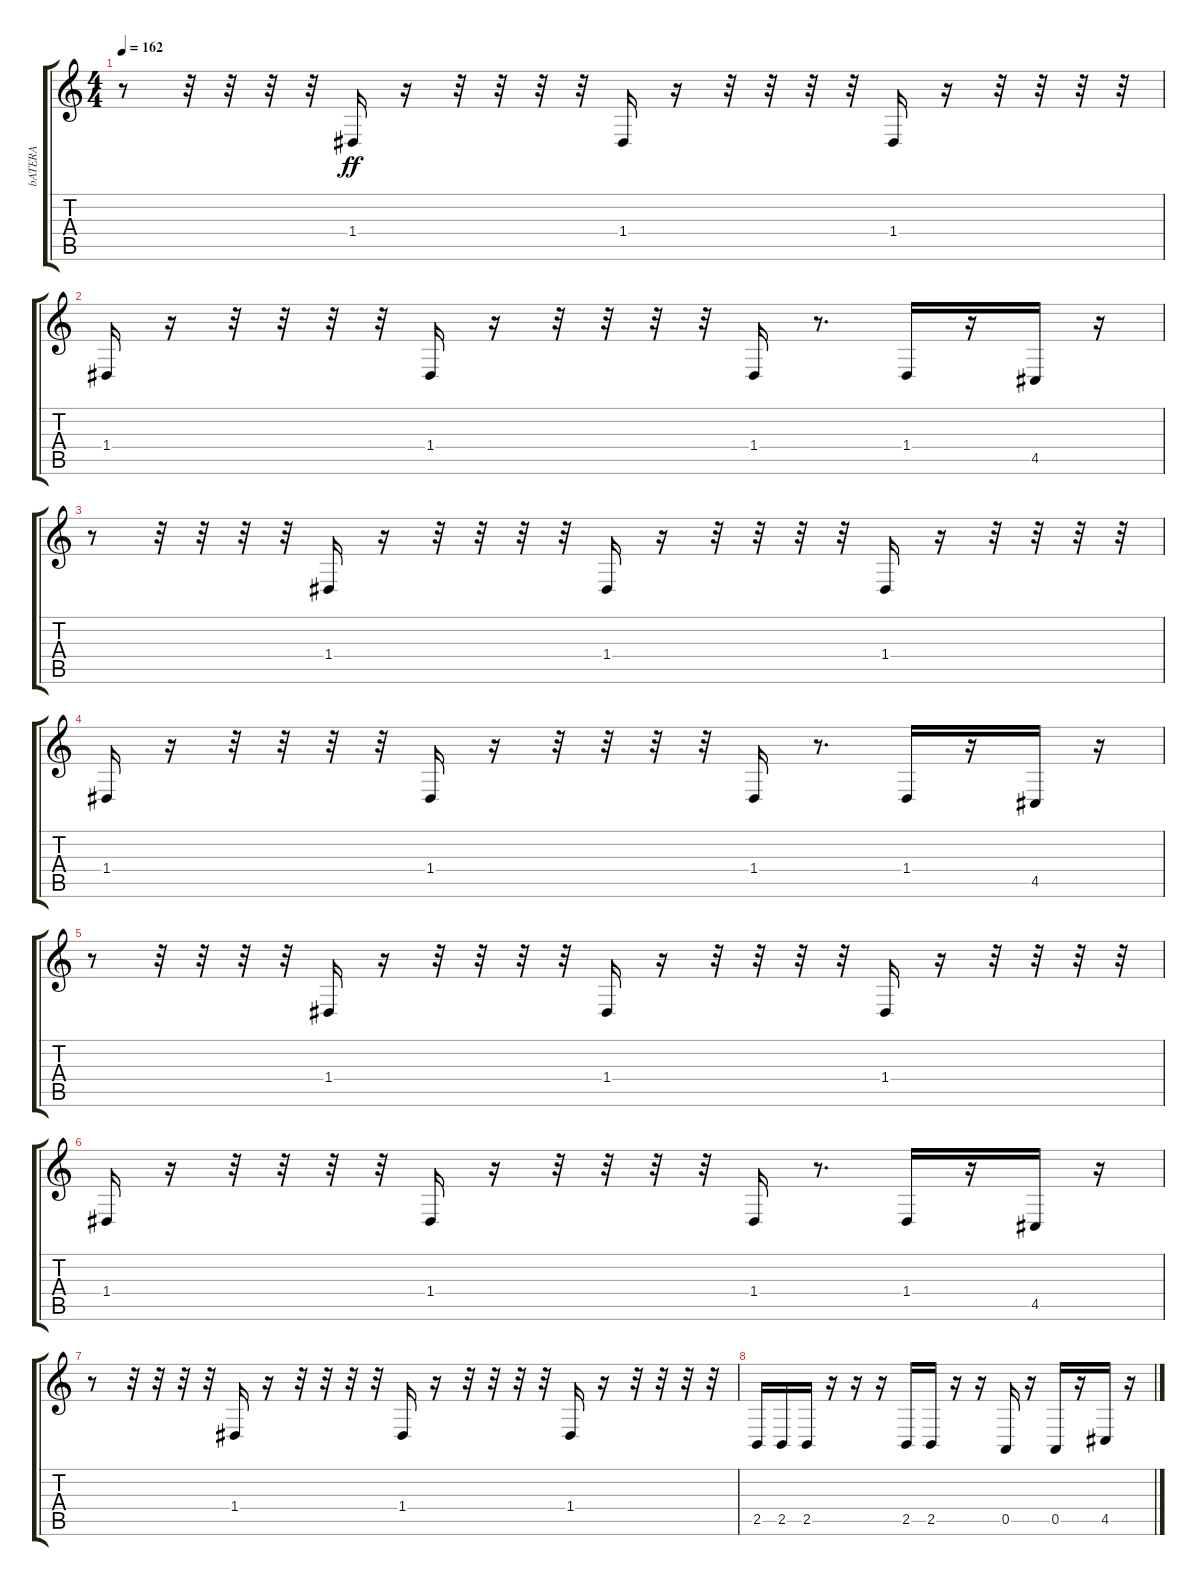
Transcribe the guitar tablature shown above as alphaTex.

\track ("bATERA" "bATERA") {instrument rockorgan}
\staff {score tabs}
\tuning (E4 B3 G3 D3 A2 E2) {hide}
\ts (4 4)
\tempo 162
\clef g2
\ks c
r.8{dy ff} r.32 r.32 r.32 r.32 1.4.16 r.16 r.32 r.32 r.32 r.32 1.4.16 r.16 r.32 r.32 r.32 r.32 1.4.16 r.16 r.32 r.32 r.32 r.32 |
1.4.16 r.16 r.32 r.32 r.32 r.32 1.4.16 r.16 r.32 r.32 r.32 r.32 1.4.16 r.8{d} 1.4.16 r.16 4.5.16 r.16 |
r.8 r.32 r.32 r.32 r.32 1.4.16 r.16 r.32 r.32 r.32 r.32 1.4.16 r.16 r.32 r.32 r.32 r.32 1.4.16 r.16 r.32 r.32 r.32 r.32 |
1.4.16 r.16 r.32 r.32 r.32 r.32 1.4.16 r.16 r.32 r.32 r.32 r.32 1.4.16 r.8{d} 1.4.16 r.16 4.5.16 r.16 |
r.8 r.32 r.32 r.32 r.32 1.4.16 r.16 r.32 r.32 r.32 r.32 1.4.16 r.16 r.32 r.32 r.32 r.32 1.4.16 r.16 r.32 r.32 r.32 r.32 |
1.4.16 r.16 r.32 r.32 r.32 r.32 1.4.16 r.16 r.32 r.32 r.32 r.32 1.4.16 r.8{d} 1.4.16 r.16 4.5.16 r.16 |
r.8 r.32 r.32 r.32 r.32 1.4.16 r.16 r.32 r.32 r.32 r.32 1.4.16 r.16 r.32 r.32 r.32 r.32 1.4.16 r.16 r.32 r.32 r.32 r.32 |
2.5.16 2.5.16 2.5.16 r.16 r.16 r.16 2.5.16 2.5.16 r.16 r.16 0.5.16 r.16 0.5.16 r.16 4.5.16 r.16
